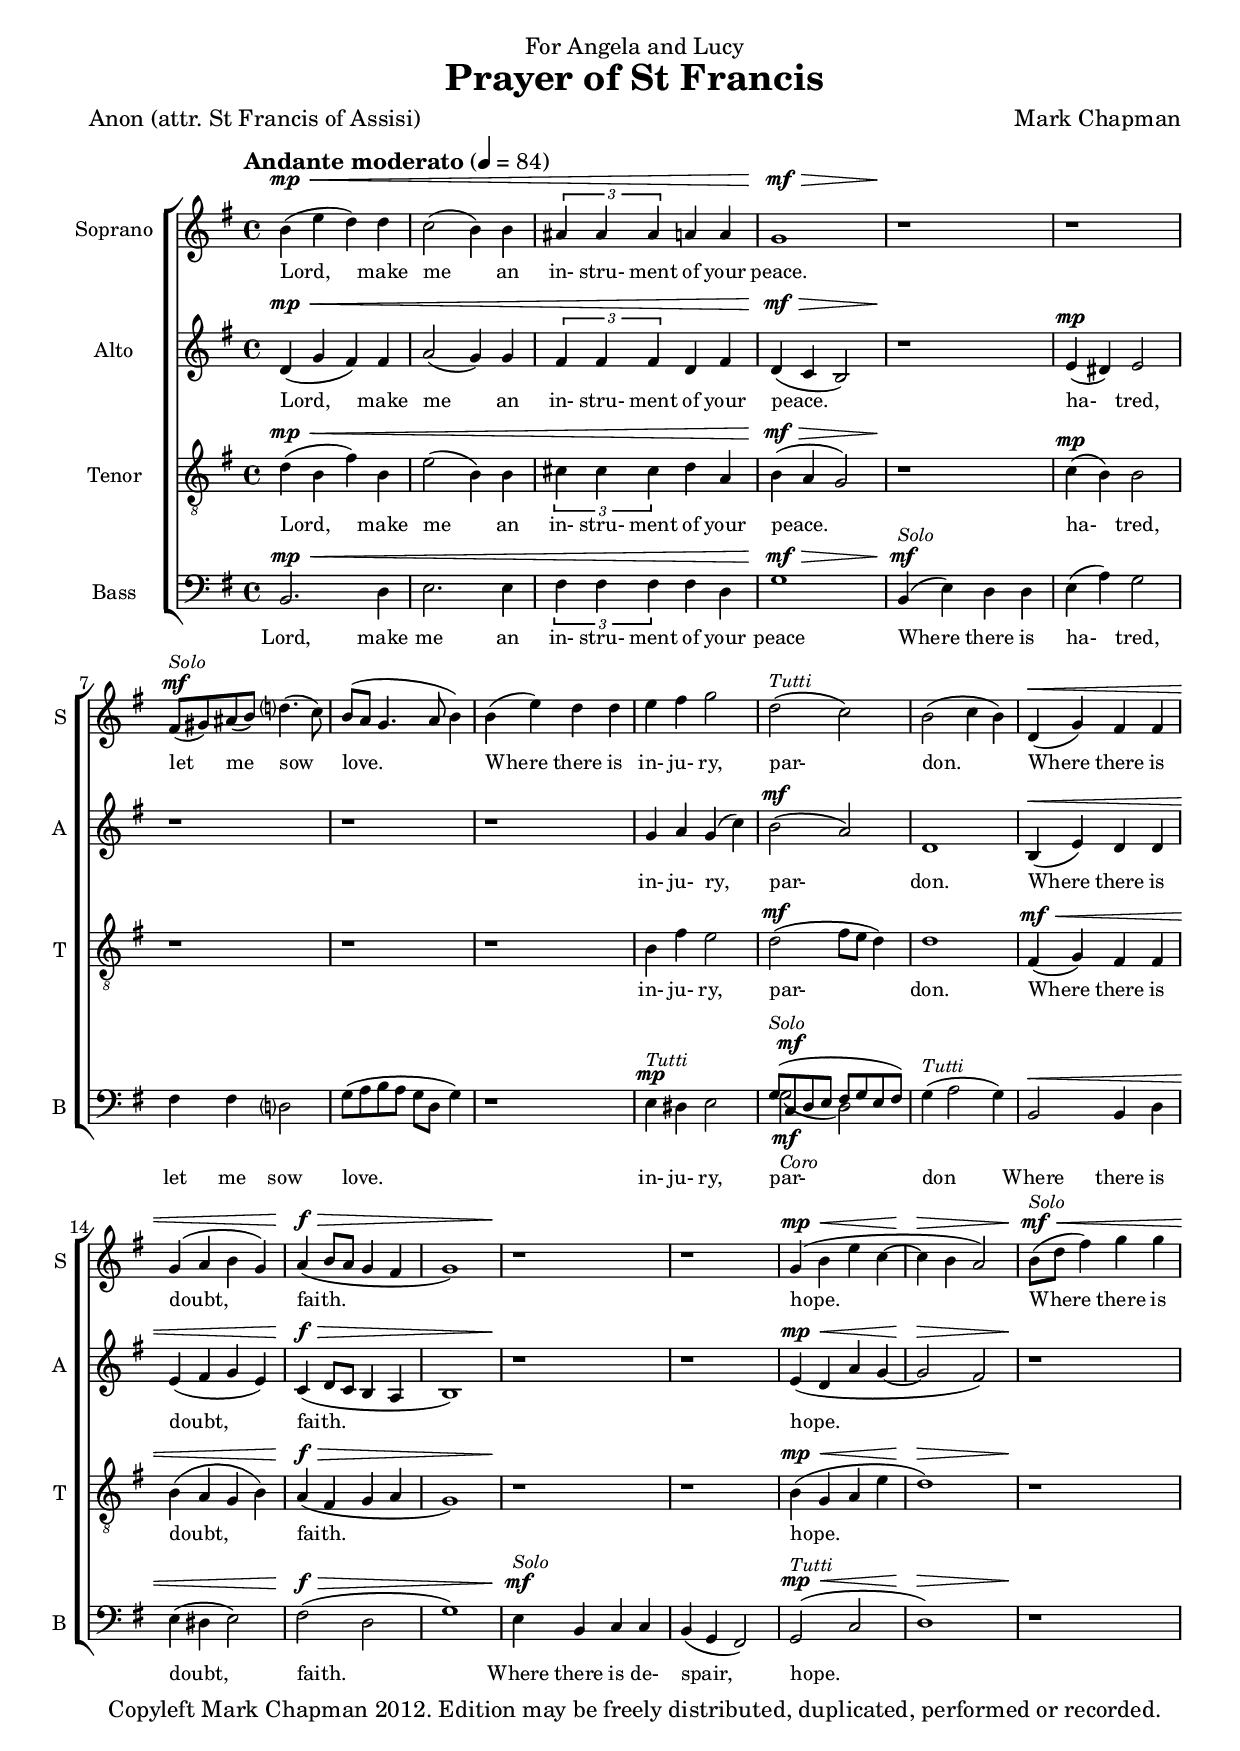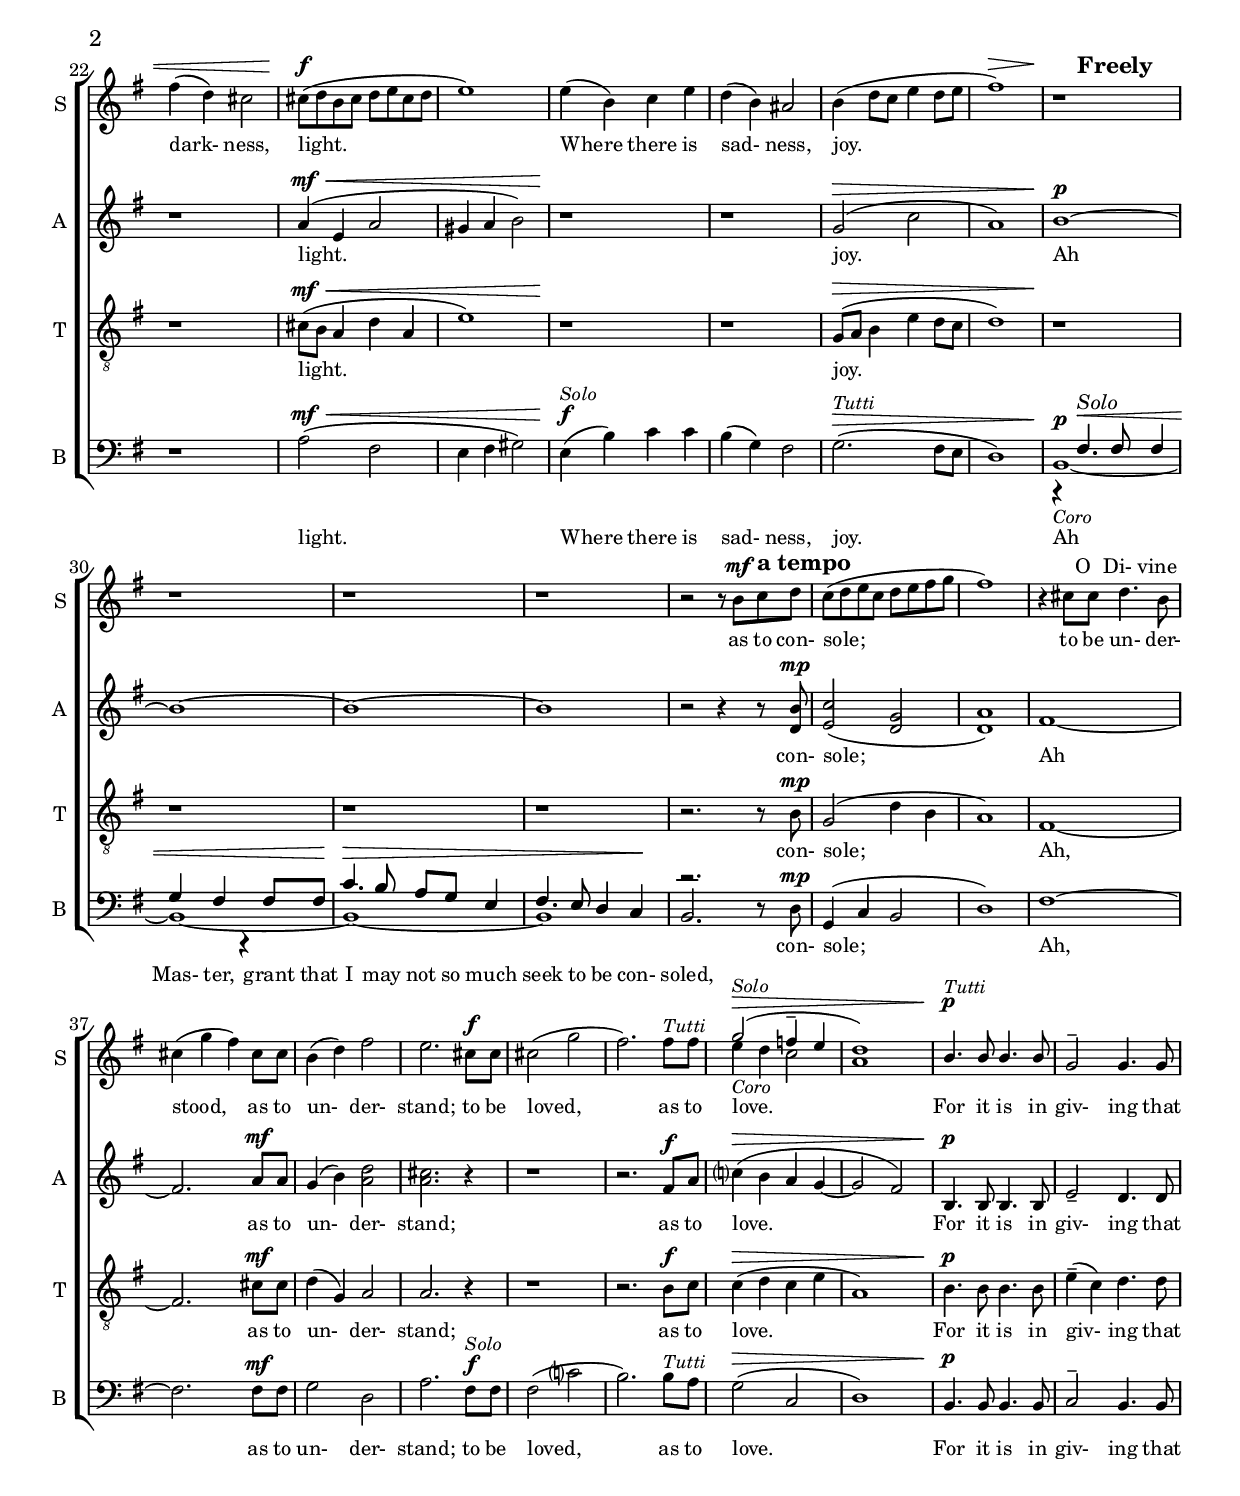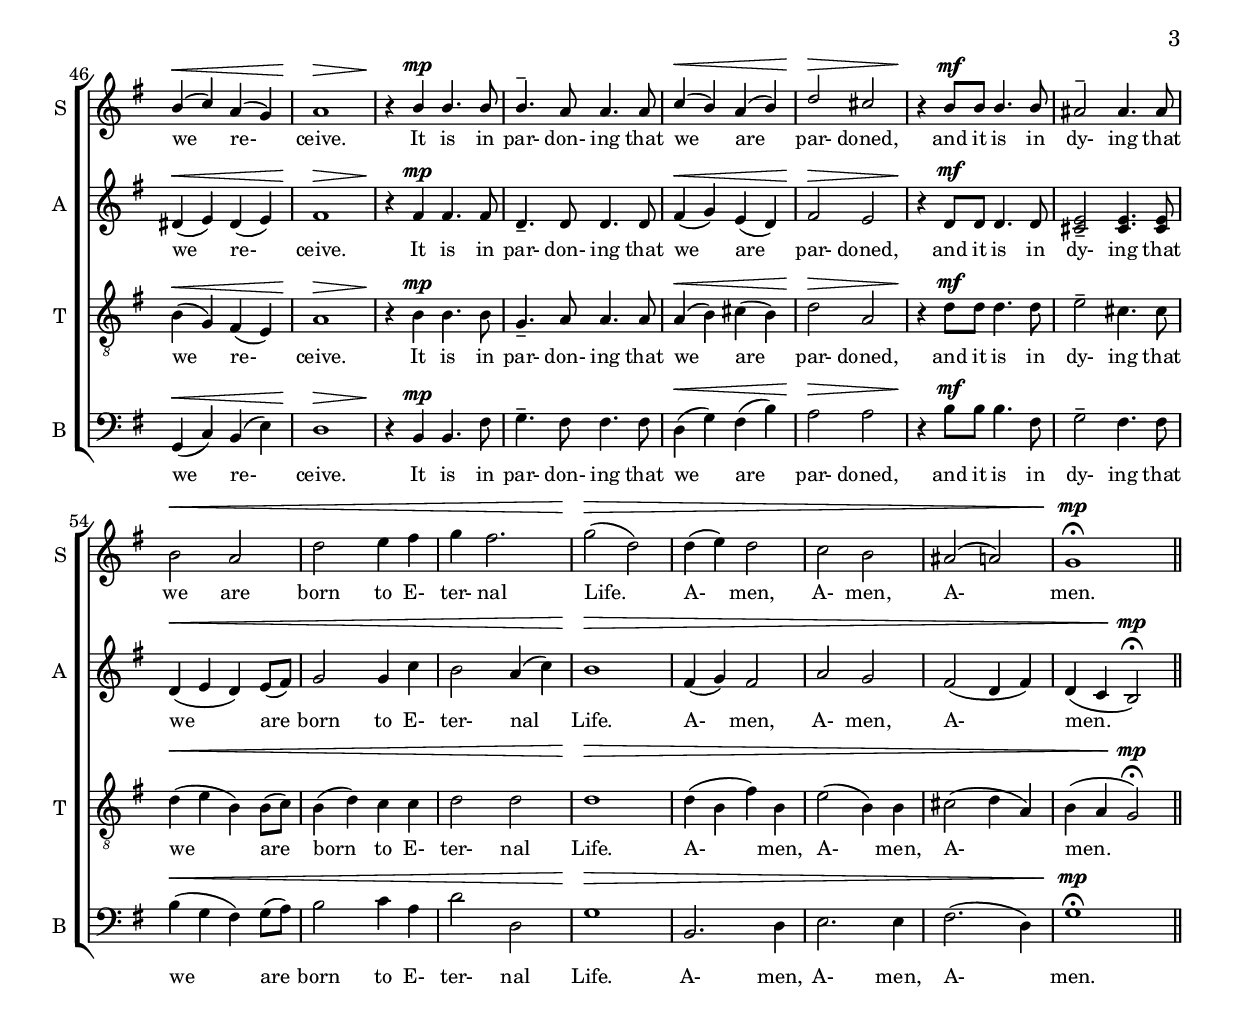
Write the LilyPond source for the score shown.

#(set-default-paper-size "a4")

\paper {
  #(set-paper-size "a4")
  top-margin = 0.5\cm
  bottom-margin = 0.5\cm
  left-margin = 1.5\cm
  line-width = 18.5\cm
  head-separation = 0.3\cm
  foot-separation = 0.3\cm
  between-system-space = 1.5\cm
  between-system-padding = #2
  ragged-bottom=##t
  ragged-last-bottom=##t
  print-page-number=##t
}

\header {
  title = "Prayer of St Francis"
  composer = "Mark Chapman"
  poet = "Anon (attr. St Francis of Assisi)"
  dedication = "For Angela and Lucy"
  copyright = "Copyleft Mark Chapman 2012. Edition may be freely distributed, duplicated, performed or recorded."
}

\version "2.14.2"
global = {
%	\set Staff.midiInstrument = "acoustic grand"
%	\override Staff.TimeSignature #'transparent = ##t
%	\override Score.BarNumber #'extra-offset = #'( 2.0 . 1.0 )
%	\override Score.BarNumber #'font-size = #0
%	\override Voice.DynamicText #'font-size = #-0.5
%	\override Voice.DynamicText #'extra-offset = #'( 0.0 . -0.5 )
%	\override Score.RehearsalMark #'extra-offset = #'( 2.0 . 0.0 )
%
%church organ
%
%bright acoustic
%electric grand
%electric piano 1
%electric piano 2
        \key e \minor
        \time 4/4
        \dynamicUp
     }

sopMusic = \new Voice="Sopr" \relative c'' { \tiny \dynamicUp \key e \minor \tempo "Andante moderato" 4 = 84	
	b4\mp\<( e d) d4 c2( b4) b4 \times 2/3 {ais ais ais } a a g1\mf\>	
	r1\! r fis8\mf^\markup{ \italic "Solo" } ( gis) ais( b) d?4.( c8) b( a g4. a8 b4)
	b4( e) d d e fis g2 d2^\markup{ \italic "Tutti" }( c) b2( c4 b)
 	d,4\<( g) fis fis g( a b g) a\f\>( b8 a g4 fis g1) 
	r\! r g4\mp\<( b e c~c\> b a2)
	b8\mf\<^\markup{ \italic "Solo" }( d fis4) g g fis( d) cis2 cis8\f( d b cis d e cis d e1)
 	e4( b) c e d( b) ais2 b4( d8 c e4 d8 e fis1\>)
	r1\! r r r r2 r8 b,\mf c d c( d e c d e fis g fis1)
	r4 cis8 cis d4. b8 cis4( g' fis) 
	cis8 cis b4( d) fis2 e2. cis8\f cis cis2( g' fis2.) fis8^\markup{ \italic "Tutti" } fis <<{\voiceOne \stemUp g2\>^\markup{ \italic "Solo" } ( f4-- e d1)} 
		\context Voice = "sopTwos" {\voiceTwo \tiny \stemDown e4_\markup{ \italic "Coro"} d c2 a1}>>
%<f c> <e c> <d a>1)
	b4.\p^\markup{ \italic "Tutti" } b8 b4. b8 g2-- g4. g8 b4\<( c) a( g) a1\>
	b4\rest\! b\mp b4. b8 b4.-- a8 a4. a8 c4\<( b) a( b) d2\> cis
 	b4\rest\! b8\mf b b4. b8 ais2-- ais4. ais8 \stemNeutral b2\< a d e4 fis g fis2. g2\>( d)
  	d4( e) d2 c b ais ( a) g1\mp\fermata \bar "||"
     }

altoMusic = \relative c' {\tiny
	d4\mp\<( g fis) fis a2( g4) g4 \times 2/3 {fis fis fis } d fis d\mf\>( c b2)
	r1\! e4\mp( dis) e2 
	r1 r r g4 a g( c) b2\mf( a) d,1
 	b4\<( e) d d4 e( fis g e) c\f\>( d8 c b4 a b1)
	r1\! r e4\mp\<( d a' g~g2\> fis) r1\! r a4\mf\<( e a2 gis4 a b2)
 	r1\! r g2\>( c a1)
	b1\p~b~b~b r2 r4 r8 <b d,>\mp <c e,>2( <g d> <a d,>1) 
	fis~fis2. a8\mf a g4( b) <d a>2 <cis a>2. 
	r4 r1 r2. fis,8\f a c?4\>( b a g~g2 fis)
	b,4.\p b8 b4. b8 e2-- d4. d8 dis4\<( e) dis4( e) fis1\> 
	r4\! fis\mp fis4. fis8 d4.-- d8 d4. d8 fis4\<( g) e( d) fis2\> e
 	r4\! d8\mf d d4. d8 <cis e>2-- <cis e>4. <cis e>8 d4\<( e d) e8( fis) g2 g4 c b2 a4( c) b1\>
 	fis4( g) fis2 a2 g fis( d4 fis) d( c b2)\mp\fermata
      }

tenorMusic = \relative c' {\tiny
	d4\mp\<( b fis') b,4 e2( b4) b \times 2/3 {cis cis cis } d a b\mf\>( a g2) r1\!
 	c4\mp( b) b2 
	r1 r r b4 fis' e2 d2\mf( fis8 e d4) d1
 	fis,4\mf\<( g) fis fis b( a g b) a\f\>( fis g a g1) r1\! r
 	b4\mp\<( g a e' d1\>) r\! r cis8\mf\<( b a4 d a e'1) r1\! r g,8\>( a b4 e d8 c d1)
	r1\! r r r r2. r8 b\mp g2( d'4 b a1)
	fis1~fis2. cis'8\mf cis d4( g,) a2 a2. r4 r1 r2.
 	b8\f c c4\>( d c e a,1) 
	b4.\p b8 b4. b8 e4--( c) d4. d8 b4\<( g) fis( e) a1\>
	r4\! b\mp b4. b8 g4.-- a8 a4. a8 a4\<( b) cis( b) d2\> a
 	r4\! d8\mf d d4. d8 e2-- cis4. cis8 d4\<( e b) b8( c) b4( d) c4 c d2 d d1\>
 	d4( b fis') b,4 e2( b4) b cis2( d4 a) b( a g2)\mp\fermata 
     }

bassMusic = \relative c {\tiny
	b2.\mp\< d4 e2. e4 \times 2/3 {fis fis fis } fis d g1\mf\>
	b,4\mf^\markup{ \italic "Solo"} ( e) d d e( a) g2 fis4 fis d?2 g8( a b a g d g4)
 	r1 e4\mp^\markup{ \italic "Tutti" } dis e2
               <<{\voiceOne \stemUp \slurUp g8^\markup{ \italic "Solo" } ( c,\mf d e fis g e fis)}
		\context Voice = "bassTwos" {\voiceTwo \tiny \stemDown \slurDown g2\mf_\markup{ \italic "Coro"}( d)}>>
		 \stemNeutral \slurNeutral g4^\markup{ \italic "Tutti" }( a2 g4)
	b,2\< b4 d e( dis e2) fis\f\>( d g1)
 	e4\mf^\markup{ \italic "Solo" } b c c b( g fis2) g\mp\<^\markup{ \italic "Tutti" }( c d1\>)
	d1\rest\! d1\rest a'2\mf\<( fis e4 fis gis2)
 	e4\f^\markup{ \italic "Solo" }( b') c4 c b( g) fis2 g2.\>^\markup{ \italic "Tutti" }( fis8 e d1)
 	<<{\voiceOne \tiny \stemDown \tieDown b1\p_\markup{ \italic "Coro"}~b~b~b r2. }
	   \context Voice = "bassSolo" {\voiceTwo \stemUp r4\tempo "Freely" \dynamicUp fis'4.\<^\markup{ \italic "Solo" } fis8 fis4 g fis r fis8 fis c'4.\> b8 a \dynamicNeutral g e4 fis4. e8 d4 c\! 
		b2.\tempo "a tempo"} 	>>
	\tieNeutral \stemNeutral \slurNeutral d8\rest d8\mp g,4( c b2 d1)
	fis1~fis2. fis8\mf fis g2 d a'2
. 	fis8\f^\markup{ \italic "Solo" } fis fis2( c'? b2.) b8^\markup{ \italic "Tutti" } a g2\>( c, d1)
	b4.\p b8 b4. b8 c2-- b4. b8 g4\<( c) b( e) d1\>
	d4\rest\! b\mp b4. fis'8 g4.-- fis8 fis4. fis8 d4\<( g) fis( b) a2\> a
 	d,4\rest\! b'8\mf b b4. fis8 g2-- fis4. fis8 b4\<( g fis) g8( a) b2 c4 a d2 d, g1\>
  	b,2. d4 e2. e4 fis2.( d4) g1 \mp\fermata
     }

sopWords = \lyricmode { \tiny
	Lord, make me an in- stru- ment of your peace.
%	Where there is ha- tred,
 	let me sow love.
	Where there is in- ju- ry, par- don.
	Where there is doubt, faith.
%	Where there is de- spair,
 	hope.
	Where there is dark- ness, light.
	Where there is sad- ness, joy.
%	grant that I may not so much seek to be con- soled,
 	as to con- sole;
	to be un- der- stood, as to un- der- stand;
	to be loved, as to love.
	For it is in giv- ing that we re- ceive.
	It is in par- don- ing that we are par- doned,
	and it is in dy- ing that we are born to E- ter- nal Life.
	A- men, A- men, A- men. 
     }

      altWords = \lyricmode { \tiny
	Lord, make me an in- stru- ment of your peace.
%	Where there is ha- tred, let me sow love.	
	ha- tred, 
%	Where there is 
 	in- ju- ry, par- don.	
	Where there is doubt, faith.
%	Where there is de- spair,
 	hope.
%	Where there is dark- ness,
 	light.
%	Where there is sad- ness,
 	joy.
	Ah con- sole;	Ah
%	to be un- der- stood,
 	as to un- der- stand;
%	to be loved,
 	as to love.
	For it is in giv- ing that we re- ceive.
	It is in par- don- ing that we are par- doned,
	and it is in dy- ing that we are born to E- ter- nal Life.
	A- men, A- men, A- men. 
     }

      tenWords = \lyricmode { \tiny
	Lord, make me an in- stru- ment of your peace.
%	Where there is ha- tred, let me sow love.
	ha- tred,
 	in- ju- ry,
%	Where there is in- ju- ry, 
	par- don.
	Where there is doubt, faith.
%	Where there is de- spair,
 	hope.
%	Where there is dark- ness,
 	light.
%	Where there is sad- ness,
 	joy. con- sole;	Ah, as to un- der- stand;
	as to love.
	For it is in giv- ing that we re- ceive.
	It is in par- don- ing that we are par- doned,
	and it is in dy- ing that we are born to E- ter- nal Life.
	A- men, A- men, A- men. 
     }

basWords = \lyricmode { \tiny
	Lord, make me an in- stru- ment of your peace
	Where there is ha- tred, let me sow love.
%	Where there is 
	in- ju- ry, par- don
	Where there is doubt, faith.
	Where there is de- spair, hope.
%	Where there is dark- ness,
 	light.	Where there is sad- ness, joy.	Ah
%	as to
 	con- sole;
%	to be un- der- stood,
 	Ah, as to un- der- stand;
	to be loved, as to love.
	For it is in giv- ing that we re- ceive.
	It is in par- don- ing that we are par- doned,
	and it is in dy- ing that we are born to E- ter- nal Life.
	A- men, A- men, A- men. 
     }

bsolWords = \lyricmode { \tiny
	O Di- vine Mas- ter,
	grant that I may not so much seek to be con- soled,
      }

\score {
        \context ChoirStaff <<

           \context Staff = soprano \with {			fontSize = #-1
			\override StaffSymbol #'staff-space = #(magstep -2)
      }
	   <<
%	     \set Staff.midiInstrument = "acoustic grand"
	     \set Staff.midiInstrument = "flute"
%	     \set Staff.midiInstrument = "violin"             
	     \set Staff.instrumentName = "Soprano "
	     \set Staff.shortInstrumentName = "S "
              \context Voice =
                soprano { \oneVoice << \sopMusic >> }
           >>
           \context Lyrics = soprano \lyricsto Sopr \sopWords

           \context Staff = altos \with {
			fontSize = #-1
			\override StaffSymbol #'staff-space = #(magstep -2)
     }
	   <<
	     \set Staff.midiInstrument = "oboe"
%	     \set Staff.midiInstrument = "viola"
             \set Staff.instrumentName = "Alto "
	     \set Staff.shortInstrumentName = "A "
              \context Voice =
                altos { \oneVoice << \global \altoMusic >> }
           >>
	    \context Lyrics = altos \lyricsto altos \altWords

           \context Staff = tenors \with {
			fontSize = #-1
			\override StaffSymbol #'staff-space = #(magstep -2)
      }
	   <<
	     \set Staff.midiInstrument = "acoustic grand"
%	     \set Staff.midiInstrument = "english horn"
	     \set Staff.midiInstrument = "clarinet"
%	     \set Staff.midiInstrument = "cello"
%	     \set Staff.midiInstrument = "trombone"
             \set Staff.instrumentName = "Tenor "
	     \set Staff.shortInstrumentName = "T "
              \clef "G_8"
              \context Voice =
                tenors { \oneVoice << \global \tenorMusic >> }
           >>
           \context Lyrics = tenors \lyricsto tenors \tenWords

           \context Staff = basses \with {
			fontSize = #-1
		\override StaffSymbol #'staff-space = #(magstep -2)
      }
	   <<
%	     \set Staff.midiInstrument = "acoustic grand"
 	     \set Staff.midiInstrument = "bassoon"
%	     \set Staff.midiInstrument = "cello"
%	     \set Staff.midiInstrument = "trombone"
             \set Staff.instrumentName = "Bass "
 	     \set Staff.shortInstrumentName = "B "
              \clef bass
              \context Voice =
                basses { \oneVoice << \global \bassMusic >> }
           >>
%\new Lyrics \with { alignAboveContext = "StaffName" }
            \context Lyrics = basses \lyricsto basses \basWords
            \new Lyrics = basses \with { alignAboveContext = "bassSolo" } 
	    \lyricsto "bassSolo" \bsolWords
     >>
\midi {
          }
\layout {
           \context {
	      \RemoveEmptyStaffContext
           }
%           \context {
              % a little smaller so lyrics
              % can be closer to the staff
              % \Staff minimumVerticalExtent = #'(-3 . -3)
%           }
        }
     }
